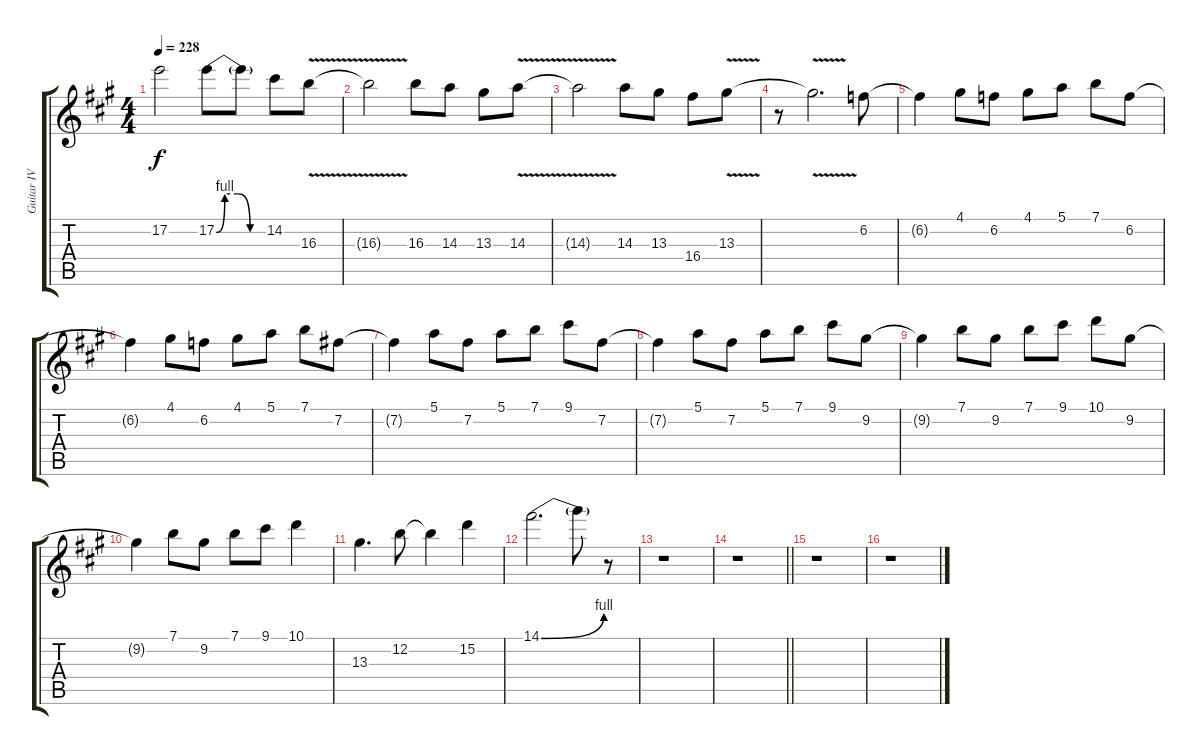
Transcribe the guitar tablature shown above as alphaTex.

\track ("Guitar IV" "Guitar IV") {instrument distortionguitar}
\staff {score tabs}
\tuning (E4 B3 G3 D3 A2 E2) {hide}
\ts (4 4)
\tempo 228
\clef g2
\ks a
17.2{t}.2{dy f} 17.2{be (custom 0 0 10 4 25 4 40 0 60 0)}.8 17.2{t}.8 14.2.8 16.3{v}.8 |
16.3{v t}.2 16.3.8 14.3.8 13.3.8 14.3{v}.8 |
14.3{v t}.2 14.3.8 13.3.8 16.4.8 13.3{v}.8 |
r.8 13.3{v t}.2{d} 6.2.8 |
6.2{t}.4 4.1.8 6.2.8 4.1.8 5.1.8 7.1.8 6.2.8 |
6.2{t}.4 4.1.8 6.2.8 4.1.8 5.1.8 7.1.8 7.2.8 |
7.2{t}.4 5.1.8 7.2.8 5.1.8 7.1.8 9.1.8 7.2.8 |
7.2{t}.4 5.1.8 7.2.8 5.1.8 7.1.8 9.1.8 9.2.8 |
9.2{t}.4 7.1.8 9.2.8 7.1.8 9.1.8 10.1.8 9.2.8 |
9.2{t}.4 7.1.8 9.2.8 7.1.8 9.1.8 10.1.4 |
13.3.4{d} 12.2.8 12.2{t}.4 15.2.4 |
14.1{be (bend 0 0 60 4)}.2{d} 14.1{t}.8 r.8 |
r.1 |
\barLineRight lightlight
r.1 |
r.1 |
r.1
